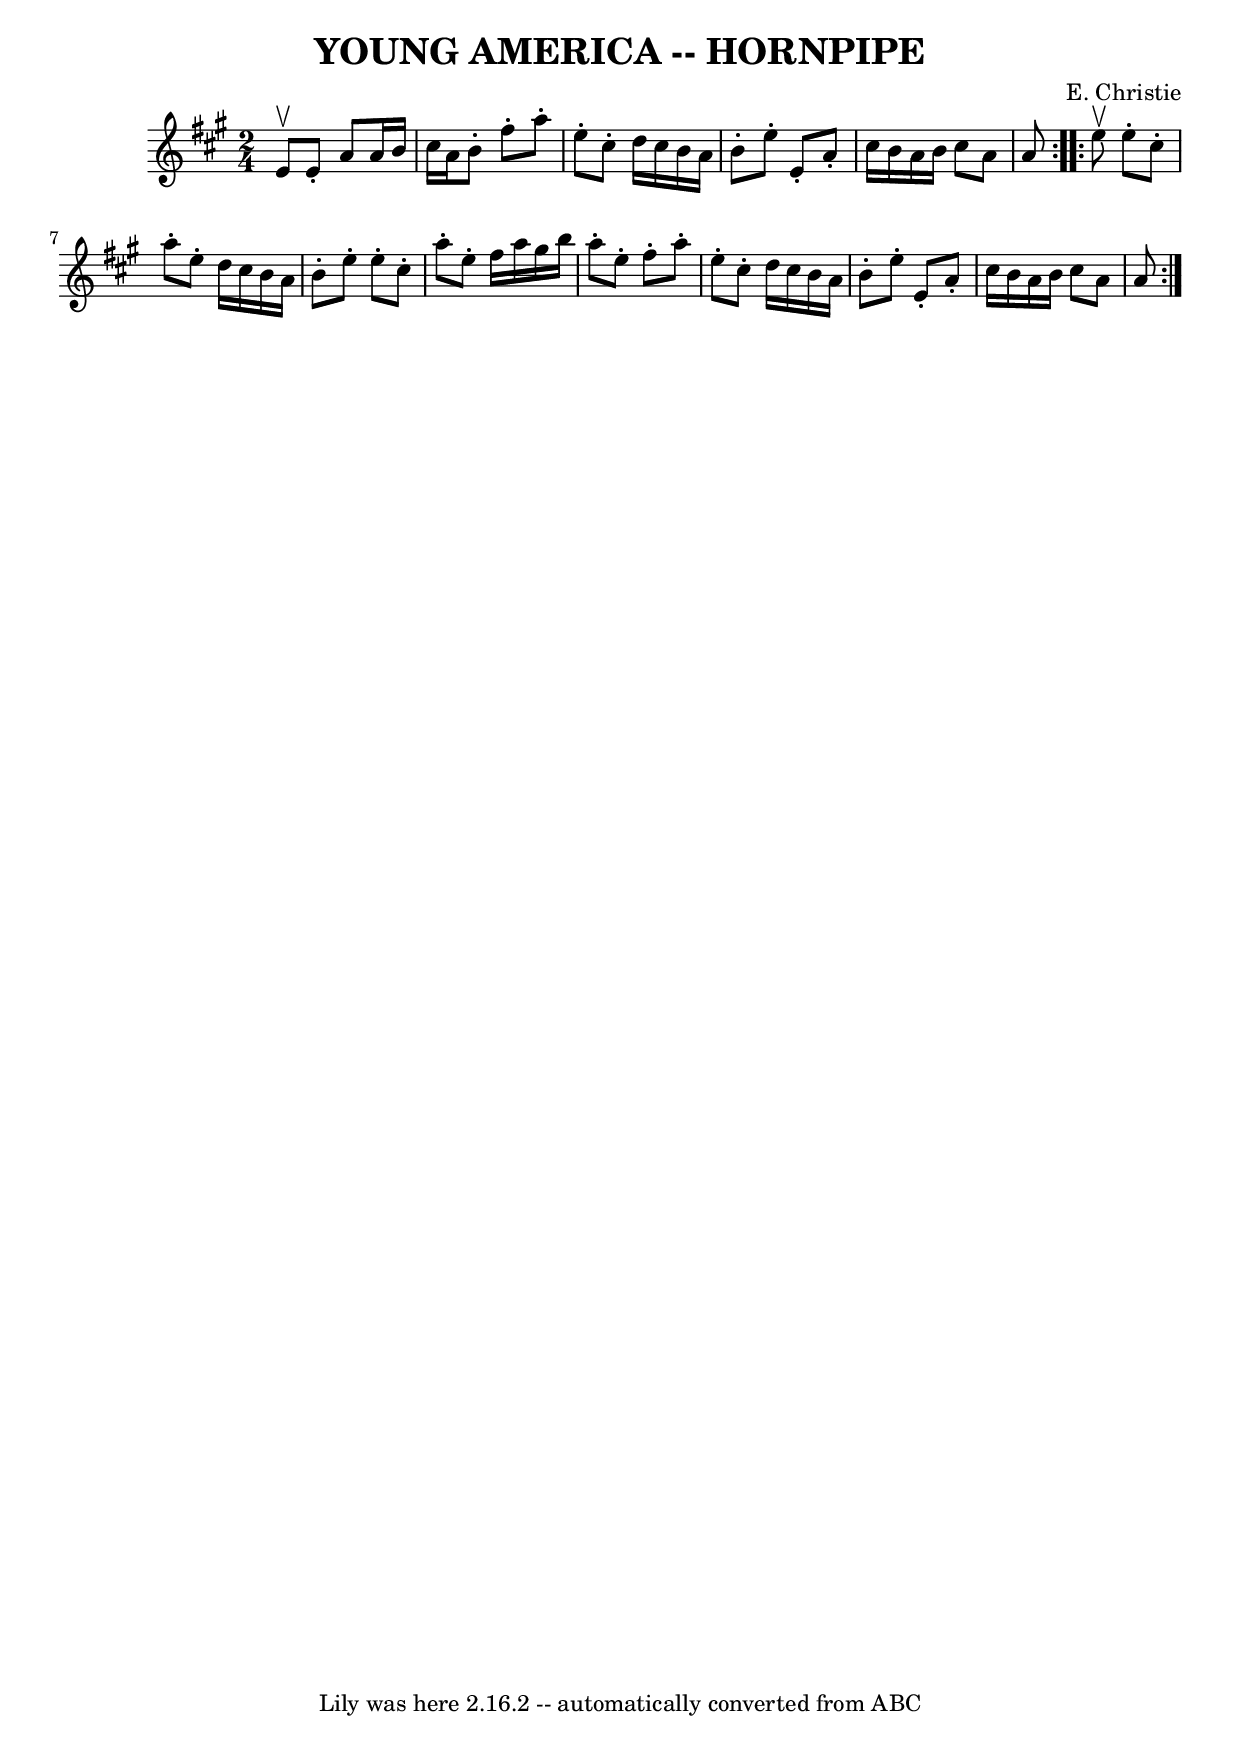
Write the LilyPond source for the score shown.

\version "2.16.2"
\include "Mammoth.ily"
\header {
  %% book = "Ryan's Mammoth Collection of Fiddle Tunes"
 composer = "E. Christie"
 crossRefNumber = "1"
 footnotes = "\\\\\\\\FIGURE -- TWIN SISTERS, or (MERRY DANCE.) (Often Used.)"
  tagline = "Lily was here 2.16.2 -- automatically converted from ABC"
  title = "YOUNG AMERICA -- HORNPIPE"

}
voicedefault =  {



  \repeat volta 2 {

    \time 2/4 
    \key a \major e'8^\upbow        |
 e'8-. a'8 a'16 b'16 cis''16 a'16     |
 b'8-.     |
 fis''8-. a''8-. e''8-. cis''8-.    |
 d''16 cis''16 b'16 a'16 b'8-. e''8-.    |
 e'8-. a'8-. cis''16 b'16 a'16 b'16     |
 cis''8 a'8 a'8    
  }     
  \repeat volta 2 { e''8^\upbow         |
 e''8-. cis''8-. a''8-. e''8-.   |
 d''16 cis''16 b'16 a'16 b'8-. e''8-.    |
 e''8-. cis''8-. a''8-. e''8-.    |
 fis''16 a''16 gis''16 b''16 a''8-. e''8-.   |  |
 fis''8-. a''8-. e''8-. cis''8-.    |
 d''16 cis''16 b'16 a'16 b'8-. e''8-.   |
 e'8-. a'8-. cis''16 b'16 a'16 b'16     |
 cis''8 a'8   
 a'8    
  }   

}

\score{
  <<

    \context Staff="default"
    {
      \voicedefault 
      
    }

  >>
  \layout {
    
  }
  \midi {
  }

}
